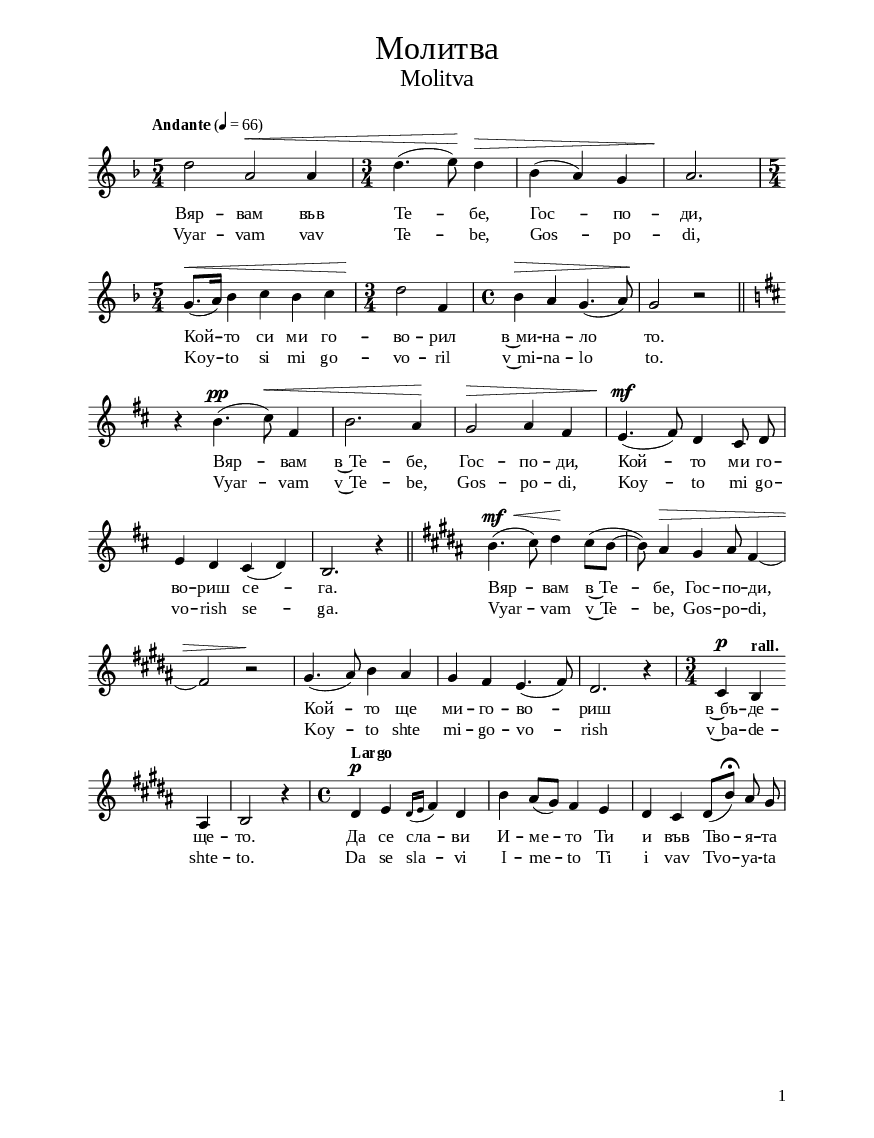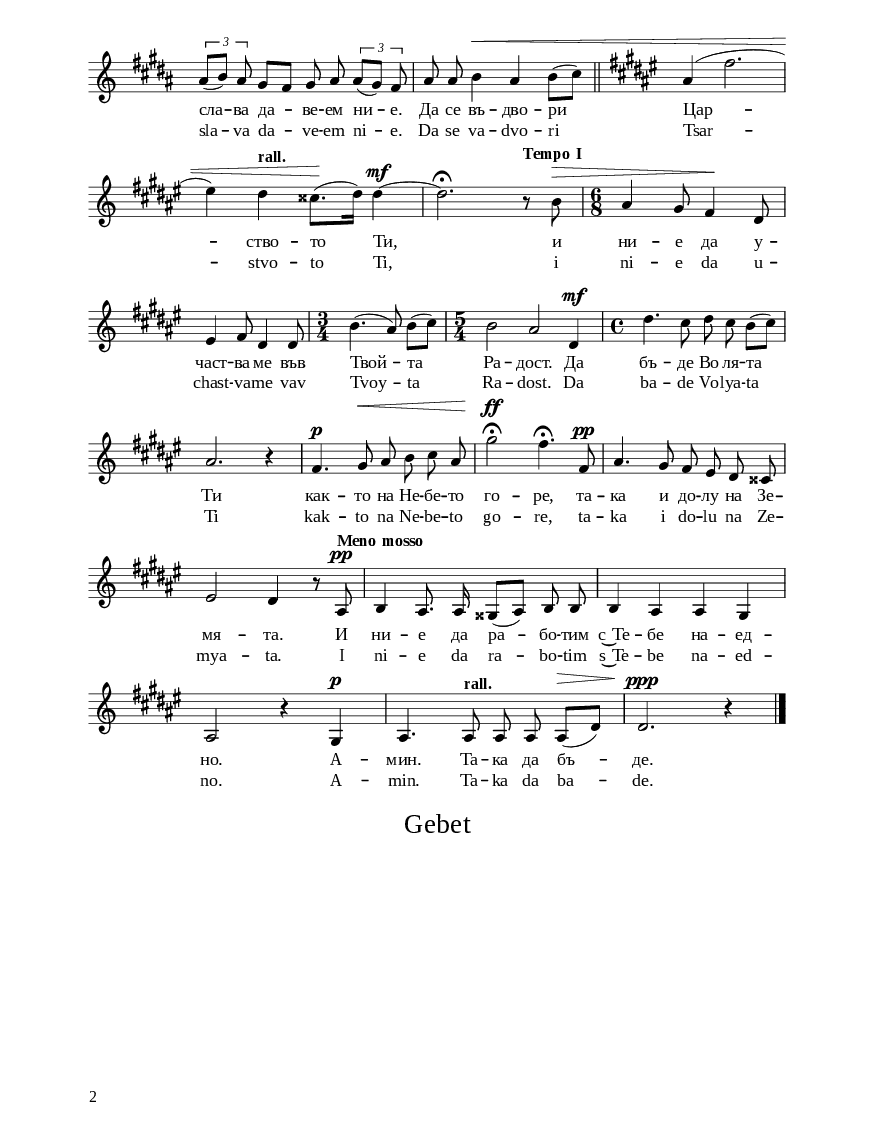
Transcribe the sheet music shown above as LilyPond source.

\version "2.22.1"

% include paper part and global functions
\include "include/globals.ily"

\bookpart {
  \include "include/bookpart-paper.ily"
  \score {
    \include "include/score-layout.ily"

    \new Voice \relative c' {
      \clef treble
      \key d \minor
      \time 5/4
      \tempoFunc "Andante" 4 "66"
      \autoBeamOff
      \autoBeamOff
      d'2  a2^\<
      a4 | % 81
      \time 3/4  | % 81
      d4. (  e8 ) \!  d4 ^\> | % 82
      bes4 (  a4 )  g4 | % 83
      a2. \! \break | % 84
      \time 5/4  | % 84
      g8. ( [  ^\<  a16 ) ]  bes4  c4
      bes4  c4 | % 85
      \time 3/4  | % 85
      d2 \!  f,4 | % 86
      \time 4/4  | % 86
      bes4  ^\>  a4  g4. (  a8 ) | % 87
      g2 \! r2 \bar "||"
      \break | % 88

      \key d \major | % 88
      r4  b4. ( ^\pp  cis8 ) ^\<  fis,4 | % 89
      b2.  a4 \! |
      g2^\>  a4  fis4 | % 91
      e4. ( \! ^\mf  fis8 )  d4  cis8
      d8 | \break % 92
      e4  d4  cis4 (  d4 ) | % 93
      b2. r4 \bar "||"
      | % 94
      \key b \major | % 94
      b'4. (^\mf ^\<  cis8 )  dis4 \!
      cis8 ( [  b8 ~ ] | % 95
      b8 )  ais4 ^\>  gis4  ais8
      fis4 ~ | \break % 96
      fis2 r2 \! | % 97
      gis4. (  ais8 )  b4  ais4 | % 98
      gis4  fis4  e4. (  fis8 ) | % 99
      dis2. r4  |
      \time 3/4  |
      cis4 ^\p  b4 ^\markup{ \bold {rall.} }  \break ais4
      | % 101
      b2 r4 | % 102
      \time 4/4  | % 102
      dis4 ^\markup{ \bold {Largo} } ^\p  e4 \grace {
        dis16 ( [  e16 ]
      }
      fis4 )  dis4
      | % 103
      b'4  ais8 ( [  gis8 ) ]  fis4
      e4 | % 104
      dis4  cis4  dis8 ( [  b'8 )
      ^\fermata ]  ais8  gis8 \break | % 105
      \times 2/3  {
        ais8 ( [  b8 )]  ais8
      }
      gis8 [ fis8 ] gis8  ais8
      \times 2/3  {
        ais8 ( [  gis8 )  ] fis8
      }
      | % 106
      ais8  ais8  b4 ^\<  ais4
      b8 ( [  cis8 ) ] \bar "||"
      | % 107
      \key dis \minor | % 107
      ais4 (  fis'2. | % 108
      eis4 )  dis4 ^\markup{ \bold {rall.} }
      cisis8. ( [ \!  dis16 ) ]  dis4 ~
      ^\mf | % 109
      dis2. ^\fermata r8 ^\markup{
        \bold {
          Tempo I
        }
      }b8
      ^\> |
      \time 6/8  |
      ais4  gis8  fis4 \!  dis8 \break | % 111
      eis4  fis8 \!  dis4  dis8 | % 112
      \time 3/4  | % 112
      b'4. (  ais8 )  b8 ( [  cis8
      ) ] | % 113
      \time 5/4  | % 113
      b2  ais2  dis,4 ^\mf | % 114
      \time 4/4  | % 114
      dis'4.  cis8  dis8
      cis8   b8 ( [  cis8 ) ] \break | % 115
      ais2. r4 | % 116
      fis4. ^\p  gis8 ^\<  ais8   b8
      cis8  ais8  | % 117
      gis'2 ^\fermata \! ^\ff  fis4. ^\fermata
      fis,8 ^\pp | % 118
      ais4.  gis8  fis8 eis8
      dis8  cisis8 \break | % 119
      eis2  dis4 r8  ais8 ^\markup{
        \bold {
          Meno
          mosso
        }
      } ^\pp |
      b4  ais8.  ais16  gisis8 ( [
      ais8 ) ]  b8  b8 | % 121
      b4  ais4  ais4  gis4 \break | % 122
      ais2 r4  gis4 ^\p | % 123
      ais4.  ais8 ^\markup{ \bold {rall.} }  ais8
      ais8  ais8 ( [ ^\>  dis8 ) ] | % 124
      dis2. \! ^\ppp r4 \bar "|."


    }
    \addlyrics {
      Вяр --
      вам във Те -- бе, Гос -- по
      -- ди, Кой -- то си ми го -- во
      -- рил в~ми -- на -- ло то. Вяр -- вам в~Те -- бе, Гос -- по
      -- ди, Кой -- то ми го -- во --
      риш се -- га. Вяр -- вам
      в~Те -- бе, Гос -- по -- ди,
      Кой -- то ще ми -- го -- во
      -- риш в~бъ -- де -- ще -- то. Да
      се  сла -- ви И -- ме --
      то Ти и във Тво -- я -- та
      сла -- ва да -- ве -- ем ни
      -- е. Да се въ -- дво -- ри
      Цар -- ство -- то Ти,
      и ни -- е да у -- част -- ва -- ме
      във Твой -- та Ра -- дост.
      Да бъ -- де Во -- ля -- та Ти
      как -- то на Не -- бе -- то го --
      ре, та -- ка и до -- лу на Зе --
      мя -- та. И ни -- е да ра -- бо
      -- тим с~Те -- бе на -- ед -- но. А
      -- мин. Та -- ка да бъ -- де.}
      \addlyrics {
        Vyar --
        vam vav Te -- be, Gos -- po
        -- di, Koy -- to si mi go -- vo
        -- ril v~mi -- na -- lo to. Vyar -- vam v~Te -- be, Gos -- po
        -- di, Koy -- to mi go -- vo --
        rish se -- ga. Vyar -- vam
        v~Te -- be, Gos -- po -- di,
        Koy -- to shte mi -- go -- vo
        -- rish v~ba -- de -- shte -- to. Da
        se  sla -- vi I -- me --
        to Ti i vav Tvo -- ya -- ta
        sla -- va da -- ve -- em ni
        -- e. Da se va -- dvo -- ri
        Tsar -- stvo -- to Ti,
        i ni -- e da u -- chast -- va -- me
        vav Tvoy -- ta Ra -- dost.
        Da ba -- de Vo -- lya -- ta Ti
        kak -- to na Ne -- be -- to go --
        re, ta -- ka i do -- lu na Ze --
        mya -- ta. I ni -- e da ra -- bo
        -- tim s~Te -- be na -- ed -- no. A
        -- min. Ta -- ka da ba -- de.}

        \header {
          title = \titleFunc "Молитва" "Molitva"
        }

        \midi{}

      } % score



      % include foreign translation(s) of the song
      \version "2.24.0"

\markup \fill-line { \fontsize #deTitleFontSize "Gebet" }
\markup \null
\markup \null
\markup \fontsize #deCoupletFontSize {
  \hspace #10
  \override #`(baseline-skip . ,deCoupletBaselineSkip)

  \column {
  

\line { " "Ich glaube an Dich, Herr, }

 \line { " "der Du zu mir in der Vergangenheit gesprochen hast. }
 \line { " "}

 \line { " "Ich glaube an Dich, Herr, }

 \line { " "der Du zu mir jetzt sprichst. }

 \line { " "}
 \line { " "Ich glaube an Dich, Herr, }

 \line { " "der Du zu mir in der Zukunft sprechen wirst. }
  \line { " "}

 \line { " "Gepriesen sei dein Name, }

 \line { " "auf dass wir in Deiner Herrlichkeit leben.  }
  \line { " "}

 \line { " "Möge Dein Reich kommen }

 \line { " "und mögen wir an Deiner Freude teilhaben.  }
  \line { " "}

 \line { " "Dein Wille geschehe wie oben im Himmel, }

 \line { " "so unten auf der Erde.  }
  \line { " "}

 \line { " "Auf dass wir mit Dir zusammenarbeiten.  }

 \line { " "Amen. So sei es.  }

  }
}


    } % bookpart

    % Più mosso
    %
